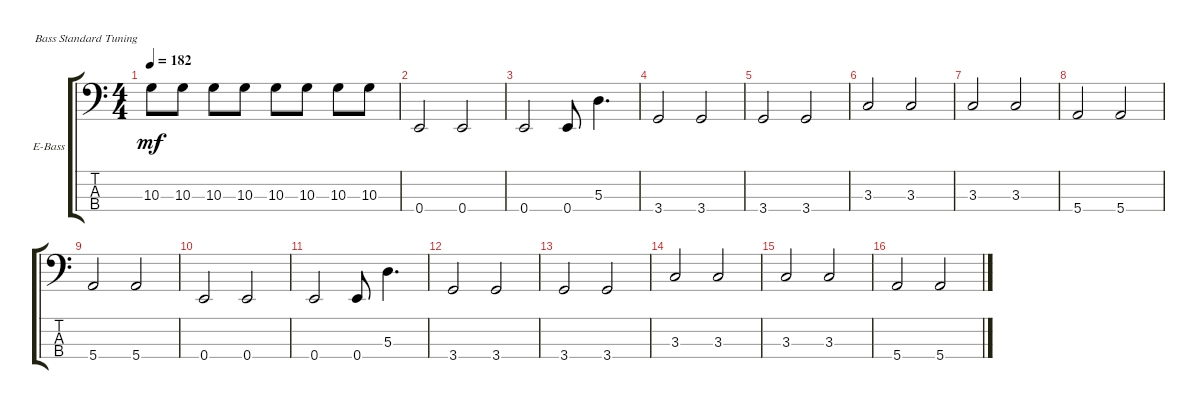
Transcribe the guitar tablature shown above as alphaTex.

\defaultSystemsLayout 4
\bracketExtendMode groupsimilarinstruments
\firstSystemTrackNameOrientation horizontal
\otherSystemsTrackNameOrientation horizontal
\track ("Electric Bass" "E-Bass") {instrument electricbassfinger}
\staff {score tabs}
\tuning (G2 D2 A1 E1)
\ts (4 4)
\tempo 182
\clef f4
\scale
0.333333
\ks c
10.3.8{dy mf} 10.3.8 10.3.8 10.3.8 10.3.8 10.3.8 10.3.8 10.3.8 |
\scale
0.333333 0.4.2 0.4.2 |
\scale
0.333333 0.4.2 0.4.8 5.3.4{d} |
\scale
0.333333 3.4.2 3.4.2 |
\scale
0.333333 3.4.2 3.4.2 |
\scale
0.333333 3.3.2 3.3.2 |
\scale
0.333333 3.3.2 3.3.2 |
\scale
0.333333 5.4.2 5.4.2 |
\scale
0.333333 5.4.2 5.4.2 |
\scale
0.333333 0.4.2 0.4.2 |
\scale
0.333333 0.4.2 0.4.8 5.3.4{d} |
\scale
0.333333 3.4.2 3.4.2 |
\scale
0.333333 3.4.2 3.4.2 |
\scale
0.333333 3.3.2 3.3.2 |
\scale
0.333333 3.3.2 3.3.2 |
\scale
0.333333 5.4.2 5.4.2
